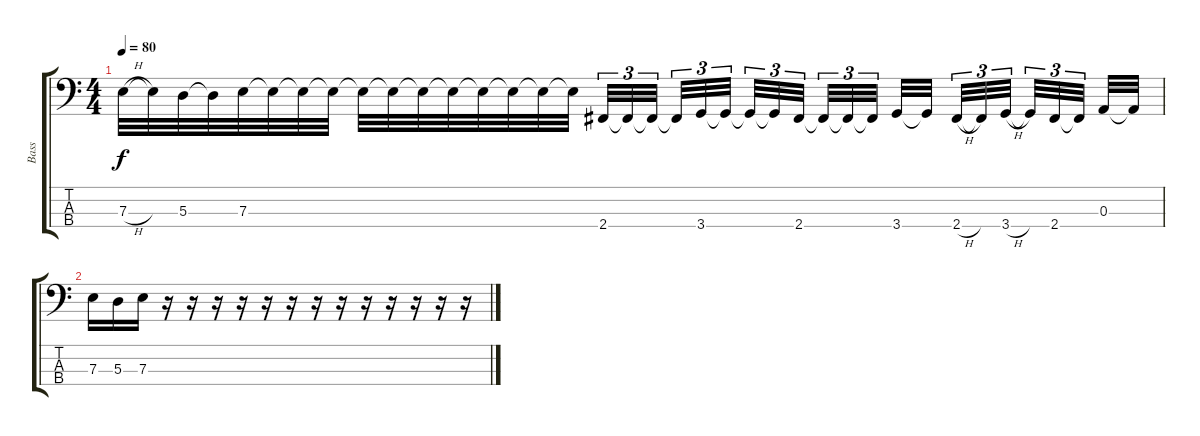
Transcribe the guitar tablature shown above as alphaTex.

\track ("Bass" "Bass") {instrument electricbassfinger}
\staff {score tabs}
\tuning (G2 D2 A1 E1) {hide}
\ts (4 4)
\tempo 80
\clef f4
\ks c
7.3{h}.32{dy f} 7.3{t}.32 5.3.32 5.3{t}.32 7.3.32 7.3{t}.32 7.3{t}.32 7.3{t}.32 7.3{t}.32 7.3{t}.32 7.3{t}.32 7.3{t}.32 7.3{t}.32 7.3{t}.32 7.3{t}.32 7.3{t}.32 2.4.32{tu (3 2)} 2.4{t}.32{tu (3 2)} 2.4{t}.32{tu (3 2) beam splitsecondary} 2.4{t}.32{tu (3 2)} 3.4.32{tu (3 2)} 3.4{t}.32{tu (3 2) beam splitsecondary} 3.4{t}.32{tu (3 2)} 3.4{t}.32{tu (3 2)} 2.4.32{tu (3 2) beam splitsecondary} 2.4{t}.32{tu (3 2)} 2.4{t}.32{tu (3 2)} 2.4{t}.32{tu (3 2)} 3.4.32 3.4{t}.32{beam splitsecondary} 2.4{h}.32{tu (3 2)} 2.4{t}.32{tu (3 2)} 3.4{h}.32{tu (3 2) beam splitsecondary} 3.4{t}.32{tu (3 2)} 2.4.32{tu (3 2)} 2.4{t}.32{tu (3 2) beam splitsecondary} 0.3.32 0.3{t}.32 |
7.3.16 5.3.16 7.3.16 r.16 r.16 r.16 r.16 r.16 r.16 r.16 r.16 r.16 r.16 r.16 r.16 r.16
